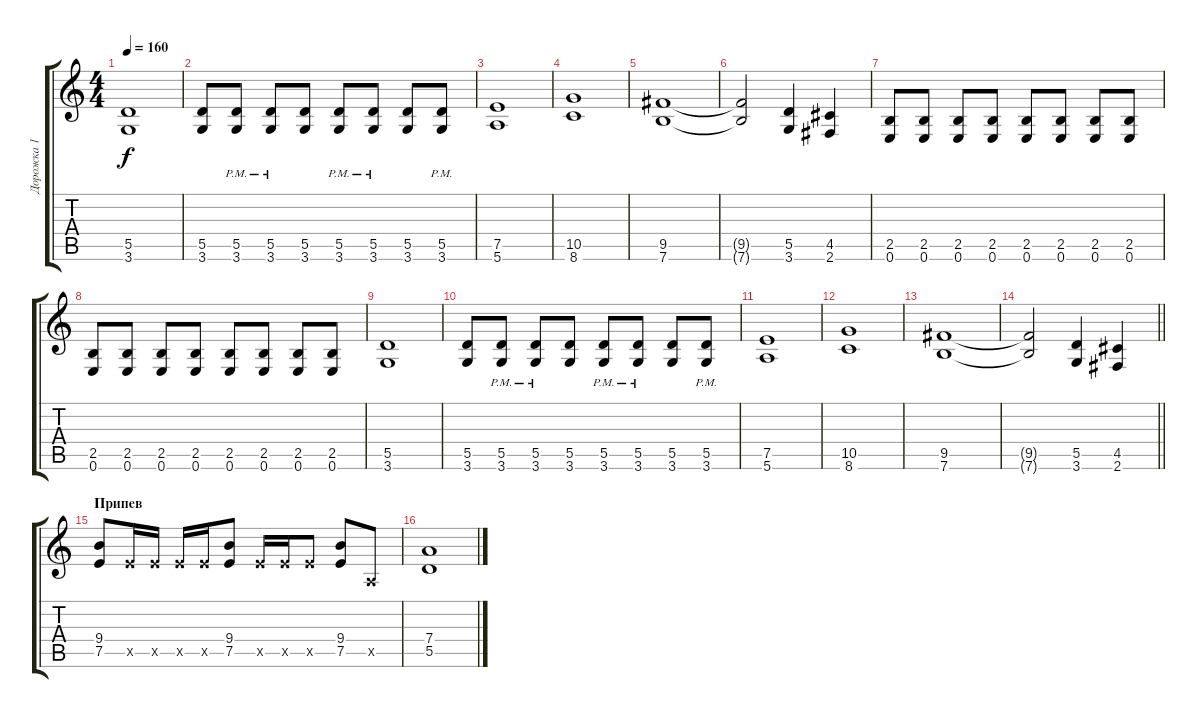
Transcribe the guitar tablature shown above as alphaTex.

\track ("Дорожка 1" "Дорожка 1") {instrument distortionguitar}
\staff {score tabs}
\tuning (E4 B3 G3 D3 A2 E2) {hide}
\ts (4 4)
\tempo 160
\clef g2
\ks c
(5.5 3.6).1{dy f} |
(5.5 3.6).8 (5.5{pm} 3.6{pm}).8 (5.5{pm} 3.6{pm}).8 (5.5 3.6).8 (5.5{pm} 3.6{pm}).8 (5.5{pm} 3.6{pm}).8 (5.5 3.6).8 (5.5 3.6{pm}).8 |
(7.5 5.6).1 |
(10.5 8.6).1 |
(9.5 7.6).1 |
(9.5{t} 7.6{t}).2 (5.5 3.6).4 (4.5 2.6).4 |
(2.5 0.6).8 (2.5 0.6).8 (2.5 0.6).8 (2.5 0.6).8 (2.5 0.6).8 (2.5 0.6).8 (2.5 0.6).8 (2.5 0.6).8 |
(2.5 0.6).8 (2.5 0.6).8 (2.5 0.6).8 (2.5 0.6).8 (2.5 0.6).8 (2.5 0.6).8 (2.5 0.6).8 (2.5 0.6).8 |
(5.5 3.6).1 |
(5.5 3.6).8 (5.5{pm} 3.6{pm}).8 (5.5{pm} 3.6{pm}).8 (5.5 3.6).8 (5.5{pm} 3.6{pm}).8 (5.5{pm} 3.6{pm}).8 (5.5 3.6).8 (5.5 3.6{pm}).8 |
(7.5 5.6).1 |
(10.5 8.6).1 |
(9.5 7.6).1 |
\barLineRight lightlight
(9.5{t} 7.6{t}).2 (5.5 3.6).4 (4.5 2.6).4 |
\section ("" "Припев")
(9.4 7.5).8 7.5{x}.16 7.5{x}.16 7.5{x}.16 7.5{x}.16 (9.4 7.5).8 7.5{x}.16 7.5{x}.16 7.5{x}.8 (9.4 7.5).8 0.5{x}.8 |
(7.4 5.5).1
